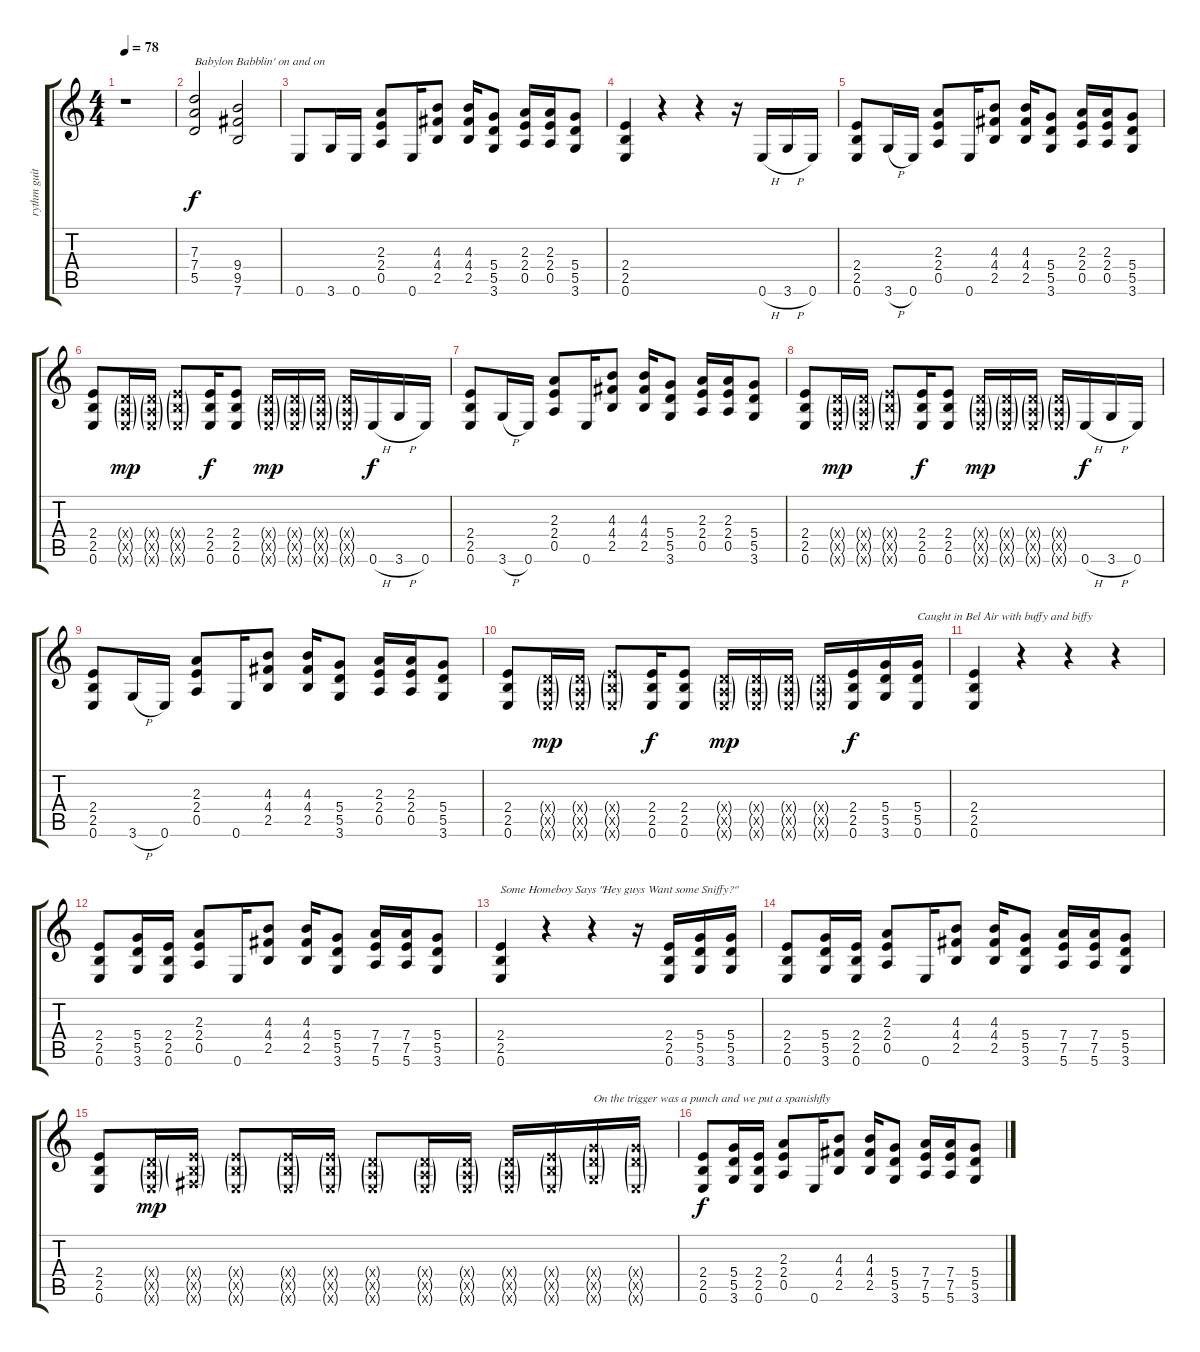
\track ("rythm guitar (eventually)" "rythm guit") {instrument distortionguitar}
\staff {score tabs}
\tuning (E4 B3 G3 D3 A2 E2) {hide}
\ts (4 4)
\tempo 78
\clef g2
\ks c
r.1{dy f} |
(7.3 7.4 5.5).2{txt "Babylon Babblin' on and on "} (9.4 9.5 7.6).2 |
0.6.8 3.6.16 0.6.16 (2.3 2.4 0.5).8 0.6.16 (4.3 4.4 2.5).8 (4.3 4.4 2.5).16 (5.4 5.5 3.6).8 (2.3 2.4 0.5).16 (2.3 2.4 0.5).16 (5.4 5.5 3.6).8 |
(2.4 2.5 0.6).4 r.4 r.4 r.16 0.6{h}.16 3.6{h}.16 0.6.16 |
(2.4 2.5 0.6).8 3.6{h}.16 0.6.16 (2.3 2.4 0.5).8 0.6.16 (4.3 4.4 2.5).8 (4.3 4.4 2.5).16 (5.4 5.5 3.6).8 (2.3 2.4 0.5).16 (2.3 2.4 0.5).16 (5.4 5.5 3.6).8 |
(2.4 2.5 0.6).8 (0.4{g x} 0.5{g x} 0.6{g x}).16{dy mp} (0.4{g x} 0.5{g x} 0.6{g x}).16 (2.4{g x} 2.5{g x} 0.6{g x}).8 (2.4 2.5 0.6).16{dy f} (2.4 2.5 0.6).8 (0.4{g x} 0.5{g x} 0.6{g x}).16{dy mp} (0.4{g x} 0.5{g x} 0.6{g x}).16 (0.4{g x} 0.5{g x} 0.6{g x}).16 (0.4{g x} 0.5{g x} 0.6{g x}).16 0.6{h}.16{dy f} 3.6{h}.16 0.6.16 |
(2.4 2.5 0.6).8 3.6{h}.16 0.6.16 (2.3 2.4 0.5).8 0.6.16 (4.3 4.4 2.5).8 (4.3 4.4 2.5).16 (5.4 5.5 3.6).8 (2.3 2.4 0.5).16 (2.3 2.4 0.5).16 (5.4 5.5 3.6).8 |
(2.4 2.5 0.6).8 (0.4{g x} 0.5{g x} 0.6{g x}).16{dy mp} (0.4{g x} 0.5{g x} 0.6{g x}).16 (2.4{g x} 2.5{g x} 0.6{g x}).8 (2.4 2.5 0.6).16{dy f} (2.4 2.5 0.6).8 (0.4{g x} 0.5{g x} 0.6{g x}).16{dy mp} (0.4{g x} 0.5{g x} 0.6{g x}).16 (0.4{g x} 0.5{g x} 0.6{g x}).16 (0.4{g x} 0.5{g x} 0.6{g x}).16 0.6{h}.16{dy f} 3.6{h}.16 0.6.16 |
(2.4 2.5 0.6).8 3.6{h}.16 0.6.16 (2.3 2.4 0.5).8 0.6.16 (4.3 4.4 2.5).8 (4.3 4.4 2.5).16 (5.4 5.5 3.6).8 (2.3 2.4 0.5).16 (2.3 2.4 0.5).16 (5.4 5.5 3.6).8 |
(2.4 2.5 0.6).8 (0.4{g x} 0.5{g x} 0.6{g x}).16{dy mp} (0.4{g x} 0.5{g x} 0.6{g x}).16 (2.4{g x} 2.5{g x} 0.6{g x}).8 (2.4 2.5 0.6).16{dy f} (2.4 2.5 0.6).8 (0.4{g x} 0.5{g x} 0.6{g x}).16{dy mp} (0.4{g x} 0.5{g x} 0.6{g x}).16 (0.4{g x} 0.5{g x} 0.6{g x}).16 (0.4{g x} 0.5{g x} 0.6{g x}).16 (2.4 2.5 0.6).16{dy f} (5.4 5.5 3.6).16 (5.4 5.5 0.6).16{txt "Caught in Bel Air with buffy and biffy"} |
(2.4 2.5 0.6).4 r.4 r.4 r.4 |
(2.4 2.5 0.6).8 (5.4 5.5 3.6).16 (2.4 2.5 0.6).16 (2.3 2.4 0.5).8 0.6.16 (4.3 4.4 2.5).8 (4.3 4.4 2.5).16 (5.4 5.5 3.6).8 (7.4 7.5 5.6).16 (7.4 7.5 5.6).16 (5.4 5.5 3.6).8 |
(2.4 2.5 0.6).4{txt "Some Homeboy Says \"Hey guys Want some Sniffy?\""} r.4 r.4 r.16 (2.4 2.5 0.6).16 (5.4 5.5 3.6).16 (5.4 5.5 3.6).16 |
(2.4 2.5 0.6).8 (5.4 5.5 3.6).16 (2.4 2.5 0.6).16 (2.3 2.4 0.5).8 0.6.16 (4.3 4.4 2.5).8 (4.3 4.4 2.5).16 (5.4 5.5 3.6).8 (7.4 7.5 5.6).16 (7.4 7.5 5.6).16 (5.4 5.5 3.6).8 |
(2.4 2.5 0.6).8 (0.4{g x} 0.5{g x} 0.6{g x}).16{dy mp} (2.4{g x} 2.5{g x} 2.6{g x}).16 (2.4{g x} 2.5{g x} 0.6{g x}).8 (2.4{g x} 2.5{g x} 0.6{g x}).16 (2.4{g x} 2.5{g x} 0.6{g x}).16 (0.4{g x} 0.5{g x} 0.6{g x}).8 (0.4{g x} 0.5{g x} 0.6{g x}).16 (0.4{g x} 0.5{g x} 0.6{g x}).16 (0.4{g x} 0.5{g x} 0.6{g x}).16 (2.4{g x} 2.5{g x} 0.6{g x}).16 (5.4{g x} 5.5{g x} 3.6{g x}).16{txt "On the trigger was a punch and we put a spanishfly"} (5.4{g x} 5.5{g x} 0.6{g x}).16 |
(2.4 2.5 0.6).8{dy f} (5.4 5.5 3.6).16 (2.4 2.5 0.6).16 (2.3 2.4 0.5).8 0.6.16 (4.3 4.4 2.5).8 (4.3 4.4 2.5).16 (5.4 5.5 3.6).8 (7.4 7.5 5.6).16 (7.4 7.5 5.6).16 (5.4 5.5 3.6).8
